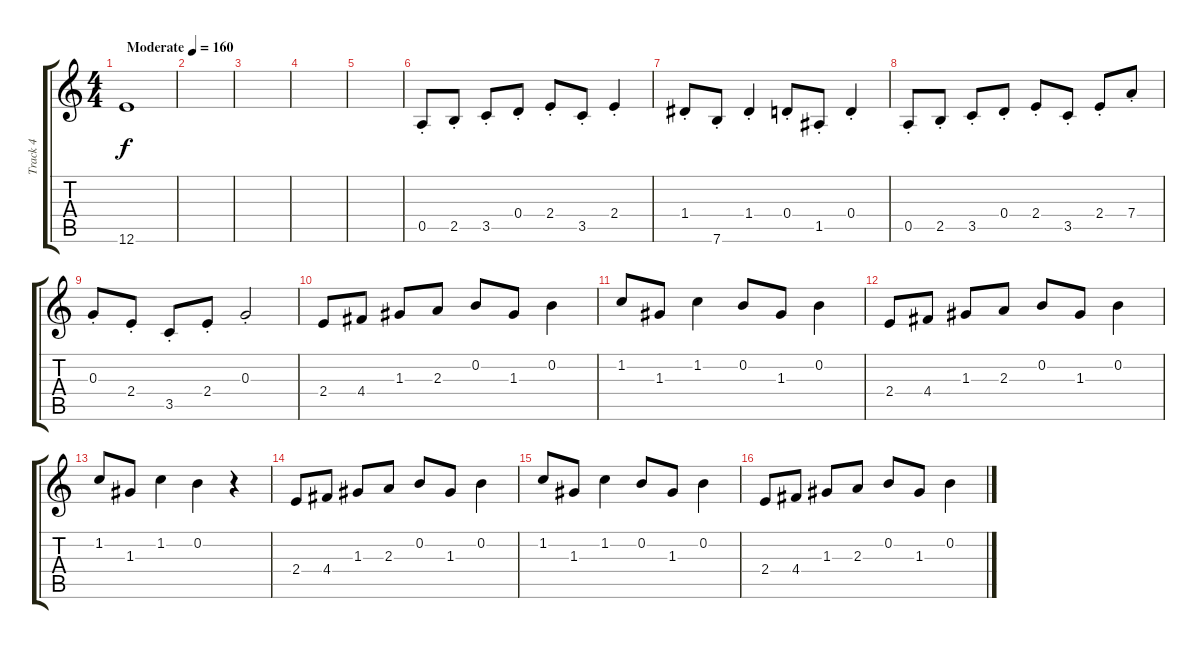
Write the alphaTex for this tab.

\track ("Track 4" "Track 4") {instrument distortionguitar}
\staff {score tabs}
\tuning (E4 B3 G3 D3 A2 E2) {hide}
\ts (4 4)
\tempo (160 "Moderate")
\clef g2
\ks c
12.6.1{dy f instrument distortionguitar} |
|
|
|
|
0.5{st}.8 2.5{st}.8 3.5{st}.8 0.4{st}.8 2.4{st}.8 3.5{st}.8 2.4{st}.4 |
1.4{st}.8 7.6{st}.8 1.4{st}.4 0.4{st}.8 1.5{st}.8 0.4{st}.4 |
0.5{st}.8 2.5{st}.8 3.5{st}.8 0.4{st}.8 2.4{st}.8 3.5{st}.8 2.4{st}.8 7.4{st}.8 |
0.3{st}.8 2.4{st}.8 3.5{st}.8 2.4{st}.8 0.3{st}.2 |
2.4.8 4.4.8 1.3.8 2.3.8 0.2.8 1.3.8 0.2.4 |
1.2.8 1.3.8 1.2.4 0.2.8 1.3.8 0.2.4 |
2.4.8 4.4.8 1.3.8 2.3.8 0.2.8 1.3.8 0.2.4 |
1.2.8 1.3.8 1.2.4 0.2.4 r.4 |
2.4.8 4.4.8 1.3.8 2.3.8 0.2.8 1.3.8 0.2.4 |
1.2.8 1.3.8 1.2.4 0.2.8 1.3.8 0.2.4 |
2.4.8 4.4.8 1.3.8 2.3.8 0.2.8 1.3.8 0.2.4
